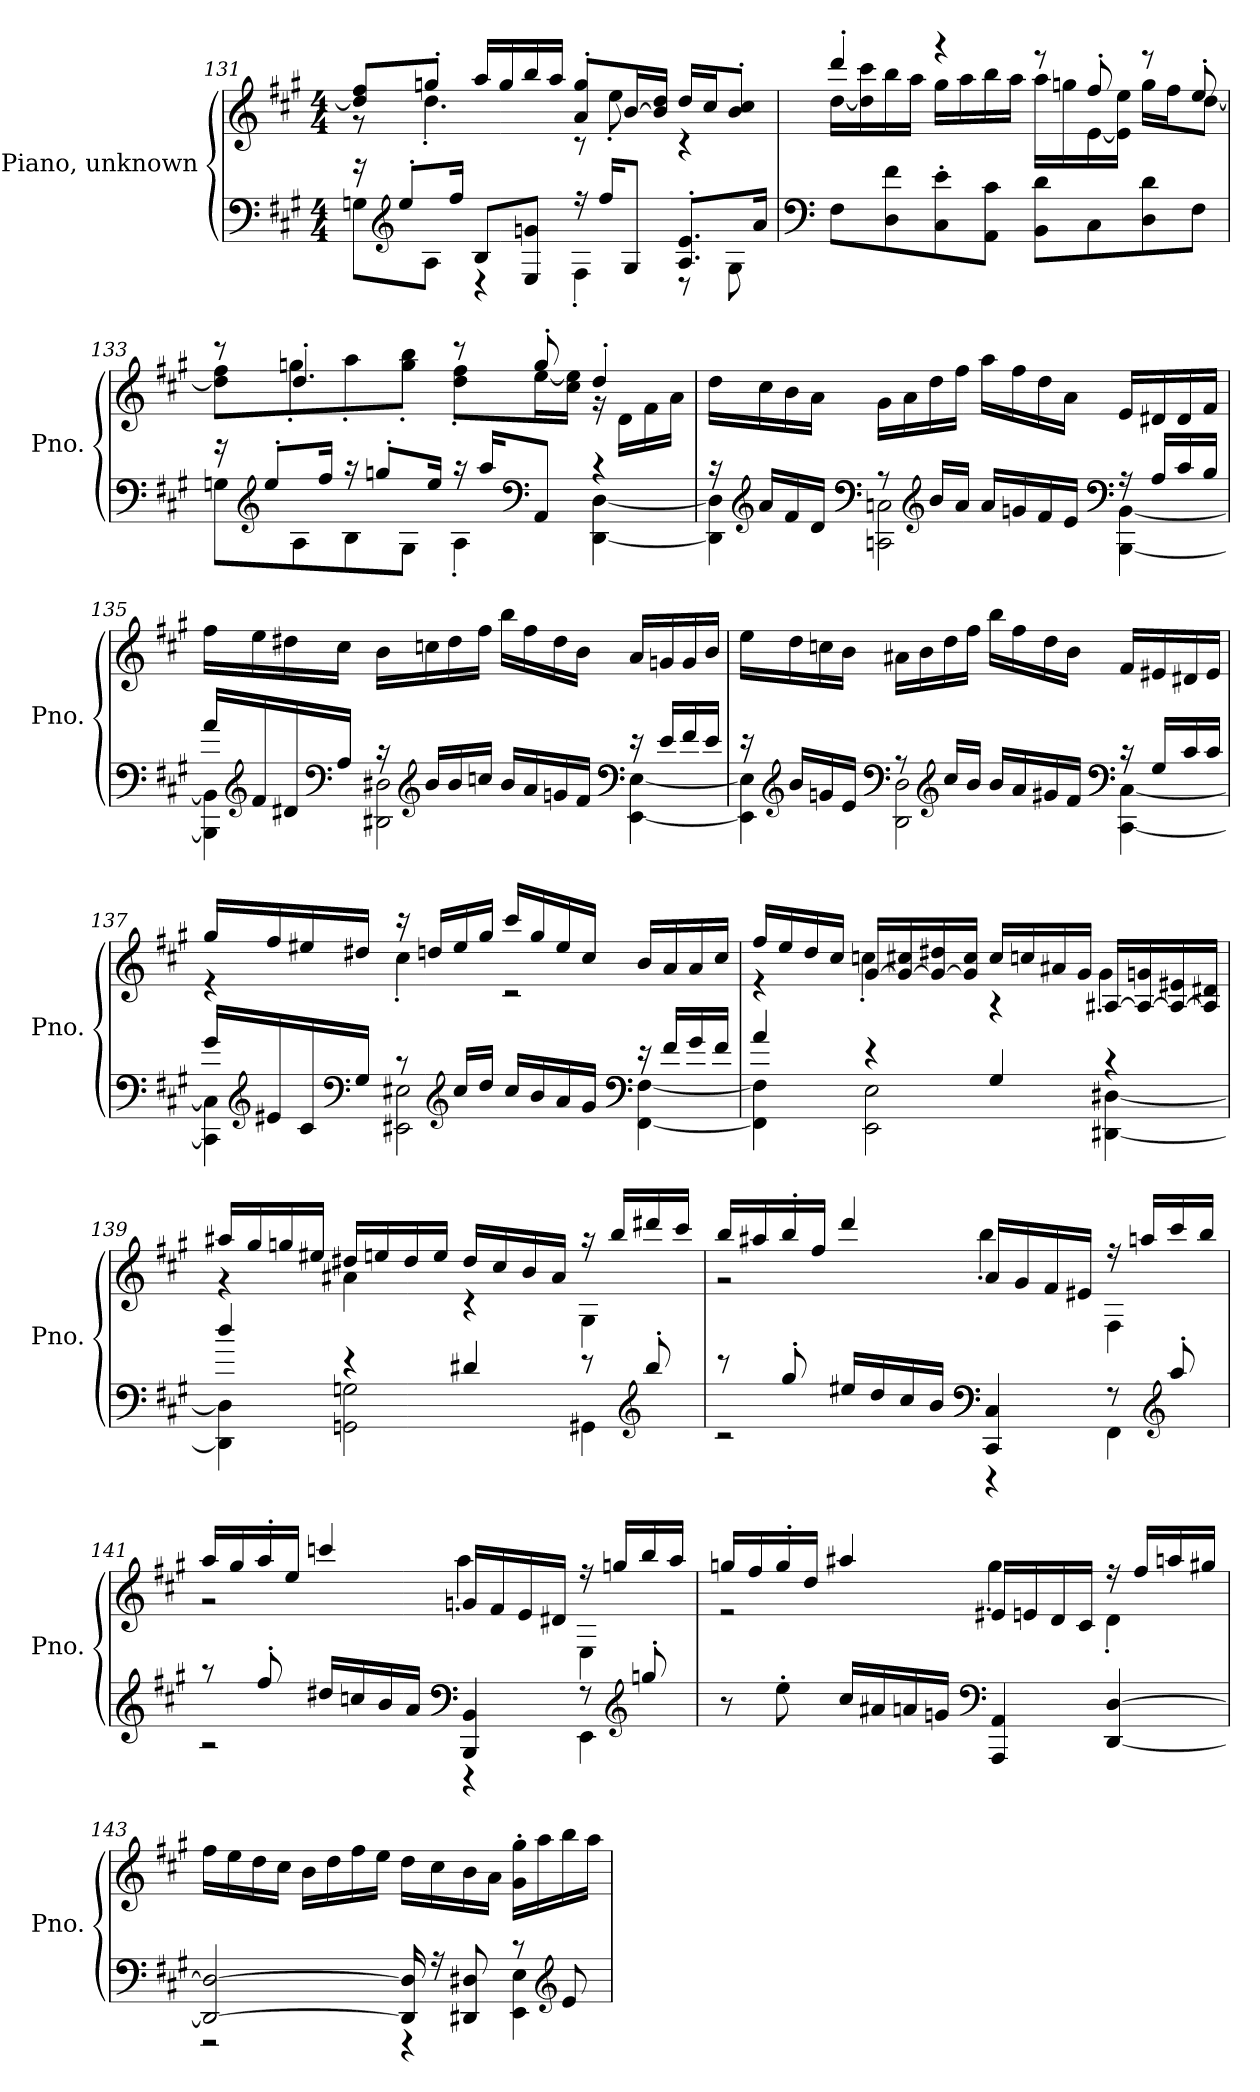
**kern	**kern
*part1	*part1
*staff2	*staff1
*I"Piano, unknown	*
*I'Pno.	*
!!LO:LB:g=z
*clefF4	*clefG2
*k[f#c#g#]	*k[f#c#g#]
*M4/4	*M4/4
=131	=131
*^	*^
16r	8Gn\L	8dd/] 8ff#/L	8r
*clefG2	*	*	*
8ee'/L	.	.	.
.	8A\J	8ggn'/J	4.dd'\
16ff#/Jk	.	.	.
8B/L	4r	16aa/LL	.
.	.	16gg/	.
8E/ 8gn/J	.	16bb/	.
.	.	16aa/JJ	.
16r	4F#'\	8a/' 8gg/'L	8r
16ff#/KL	.	.	.
8G/J	.	[16b/L	8ee'\
.	.	16b/] 16dd/JJ	.
8.A/' 8.e/'L	8r	16dd/LL	4r
.	.	16cc#/J	.
.	8G\	8b/' 8cc#/'J	.
16a/Jk	.	.	.
*v	*v	*	*
=132	=132	=132
*clefF4	*	*
8F#\L	4ddd'/	[16dd\LL
.	.	16dd\] 16ccc#\
8D\ 8f#\	.	16bb\
.	.	16aa\JJ
8C#\' 8e\'	4r	16gg#\LL
.	.	16aa\
8AA\ 8c#\J	.	16bb\
.	.	16aa\JJ
8BB\ 8d\L	8r	16aa\LL
.	.	16ggn\
8C#\	8ff#'/	[16e\
.	.	16e\] 16ee\JJ
8D\ 8d\	8r	16gg\LL
.	.	16ff#\J
8F#\J	8ee'/	[8dd\J
!!LO:LB:g=z	!!
=133	=133	=133
*^	*	*
16r	8Gn\L	8r	8dd\] 8ff#\L
*clefG2	*	*	*
8ee'/L	.	.	.
.	8A\	4.dd'/	8ggn'\
16ff#/Jk	.	.	.
16r	8B\	.	8aa'\
8ggn'/L	.	.	.
.	8G\J	.	8gg\' 8bb\'J
16ee/Jk	.	.	.
16r	4A'\	8r	8dd\' 8ff#\'L
16aa/KL	.	.	.
*clefF4	*	*	*
8AA/J	.	8gg'/	[16ee\L
.	.	.	16cc#\ 16ee\]JJ
4r	[4DD\ [4D\	4dd'/	16r
.	.	.	16d\LL
.	.	.	16f#\
.	.	.	16a\JJ
*	*	*v	*v
!!LO:LB:g=z
=134	=134	=134
16r	4DD\] 4D\]	16dd\LL
*clefG2	*	*
16a/LL	.	16cc#\
16f#/	.	16b\
16d/JJ	.	16a\JJ
*clefF4	*	*
8r	2CCn\ 2Cn\	16g#\LL
.	.	16a\
*clefG2	*	*
16b/LL	.	16dd\
16a/JJ	.	16ff#\JJ
16a/LL	.	16aa\LL
16gn/	.	16ff#\
16f#/	.	16dd\
16e/JJ	.	16a\JJ
*clefF4	*	*
16r	[4BBB\ [4BB\	16e/LL
16A/LL	.	16d#X/
16c#/	.	16d#/
16B/JJ	.	16f#/JJ
!!LO:PB:g=z
=135	=135	=135
16a/LL	4BBB\] 4BB\]	16ff#\LL
*clefG2	*	*
16f#/	.	16ee\
16d#X/	.	16dd#X\
*clefF4	*	*
16A/JJ	.	16cc#\JJ
16r	2DD#X\ 2D#X\	16b\LL
*clefG2	*	*
16b/LL	.	16ccn\
16b/	.	16dd#\
16ccn/JJ	.	16ff#\JJ
16b/LL	.	16bb\LL
16a/	.	16ff#\
16gn/	.	16dd#\
16f#/JJ	.	16b\JJ
*clefF4	*	*
16r	[4EE\ [4E\	16a/LL
16e/LL	.	16gn/
16f#/	.	16g/
16e/JJ	.	16b/JJ
!!LO:LB:g=z
=136	=136	=136
16r	4EE\] 4E\]	16ee\LL
*clefG2	*	*
16b/LL	.	16dd\
16gn/	.	16ccn\
16e/JJ	.	16b\JJ
*clefF4	*	*
8r	2DD\ 2D\	16a#X\LL
.	.	16b\
*clefG2	*	*
16cc#/LL	.	16dd\
16b/JJ	.	16ff#\JJ
16b/LL	.	16bb\LL
16a/	.	16ff#\
16g#X/	.	16dd\
16f#/JJ	.	16b\JJ
*clefF4	*	*
16r	[4CC#\ [4C#\	16f#/LL
16G#/LL	.	16e#X/
16c#/	.	16d#X/
16c#/JJ	.	16e#/JJ
!!LO:LB:g=z
=137	=137	=137
*	*	*^
16g#/LL	4CC#\] 4C#\]	16gg#/LL	4r
*clefG2	*	*	*
16e#X/	.	16ff#/	.
16c#/	.	16ee#X/	.
*clefF4	*	*	*
16G#/JJ	.	16dd#X/JJ	.
8r	2EE#X\ 2E#X\	16r	4cc#'\
.	.	16ddn/LL	.
*clefG2	*	*	*
16cc#/LL	.	16ee#/	.
16dd/JJ	.	16gg#/JJ	.
16cc#/LL	.	16ccc#/LL	2r
16b/	.	16gg#/	.
16a/	.	16ee#/	.
16g#/JJ	.	16cc#/JJ	.
*clefF4	*	*	*
16r	[4FF#\ [4F#\	16b/LL	.
16f#/LL	.	16a/	.
16g#/	.	16a/	.
16f#/JJ	.	16cc#/JJ	.
!!LO:LB:g=z	!!
=138	=138	=138	=138
4a/	4FF#\] 4F#\]	16ff#/LL	4r
.	.	16ee/	.
.	.	16dd/	.
.	.	16cc#/JJ	.
4r	2EE\ 2E\	[16g#/LL	4ccn'\
.	.	16g#/_ 16cc#X/	.
.	.	16g#/_ 16dd#X/	.
.	.	16g#/] 16cc#/JJ	.
4G#/	.	16cc#/LL	4r
.	.	16ccn/	.
.	.	16a#X/	.
.	.	16g#/JJ	.
4r	[4DD#X\ [4D#X\	[16A#X/LL	4g#'\
.	.	16A#/_ 16gn/	.
.	.	16A#/_ 16e#X/	.
.	.	16A#/] 16d#X/JJ	.
!!LO:LB:g=z	!!
=139	=139	=139	=139
4dd/	4DD#\] 4D#\]	16aa#X/LL	4r
.	.	16gg#/	.
.	.	16ggn/	.
.	.	16ee#X/JJ	.
4r	2GGn\ 2Gn\	16dd#X/LL	4a#X\
.	.	16een/	.
.	.	16dd#/	.
.	.	16ee/JJ	.
4d#X/	.	16dd#/LL	4r
.	.	16cc#/	.
.	.	16b/	.
.	.	16a#/JJ	.
8r	4GG#X\	16r	4G#\
.	.	16bb/LL	.
*clefG2	*	*	*
8bb'/	.	16ddd#X/	.
.	.	16ccc#/JJ	.
=140	=140	=140	=140
8r	2r	16bb/LL	2r
.	.	16aa#X/	.
8gg#'/	.	16bb'/	.
.	.	16ff#/JJ	.
16ee#X/LL	.	4ddd/	.
16dd/	.	.	.
16cc#/	.	.	.
16b/JJ	.	.	.
*clefF4	*	*	*
4CC#/ 4C#/	4r	16a/LL	4bb'\
.	.	16g#/	.
.	.	16f#/	.
.	.	16e#X/JJ	.
8r	4FF#\	16r	4F#\
.	.	16aan/LL	.
*clefG2	*	*	*
8aa'/	.	16ccc#/	.
.	.	16bb/JJ	.
!!LO:LB:g=z	!!
=141	=141	=141	=141
8r	2r	16aa/LL	2r
.	.	16gg#/	.
8ff#'/	.	16aa'/	.
.	.	16ee/JJ	.
16dd#X/LL	.	4cccn/	.
16ccn/	.	.	.
16b/	.	.	.
16a/JJ	.	.	.
*clefF4	*	*	*
4BBB/ 4BB/	4r	16gn/LL	4aa'\
.	.	16f#/	.
.	.	16e/	.
.	.	16d#X/JJ	.
8r	4EE\	16r	4E\
.	.	16ggn/LL	.
*clefG2	*	*	*
8ggn'/	.	16bb/	.
.	.	16aa/JJ	.
*v	*v	*	*
!!LO:PB:g=z	!!
=142	=142	=142
8r	16ggn/LL	2r
.	16ff#/	.
8ee'\	16gg'/	.
.	16dd/JJ	.
16cc#/LL	4aa#X/	.
16a#X/	.	.
16an/	.	.
16gn/JJ	.	.
*clefF4	*	*
4AAA/ 4AA/	16e#X/LL	4gg'\
.	16en/	.
.	16d/	.
.	16c#/JJ	.
[4DD/ [4D/	16r	4d'\
.	16ff#/LL	.
.	16aan/	.
.	16gg#X/JJ	.
*	*v	*v
=143	=143
*^	*
2DD/_ 2D/_	2r	16ff#\LL
.	.	16ee\
.	.	16dd\
.	.	16cc#\JJ
.	.	16b\LL
.	.	16dd\
.	.	16ff#\
.	.	16ee\JJ
16DD/] 16D/]	4r	16dd\LL
16r	.	16cc#\
8DD#X/ 8D#X/	.	16b\
.	.	16a\JJ
8r	4EE\ 4E\	16g#\' 16gg#\'LL
.	.	16aa\
*clefG2	*	*
8e/	.	16bb\
.	.	16aa\JJ
*v	*v	*
=	=
*-	*-
